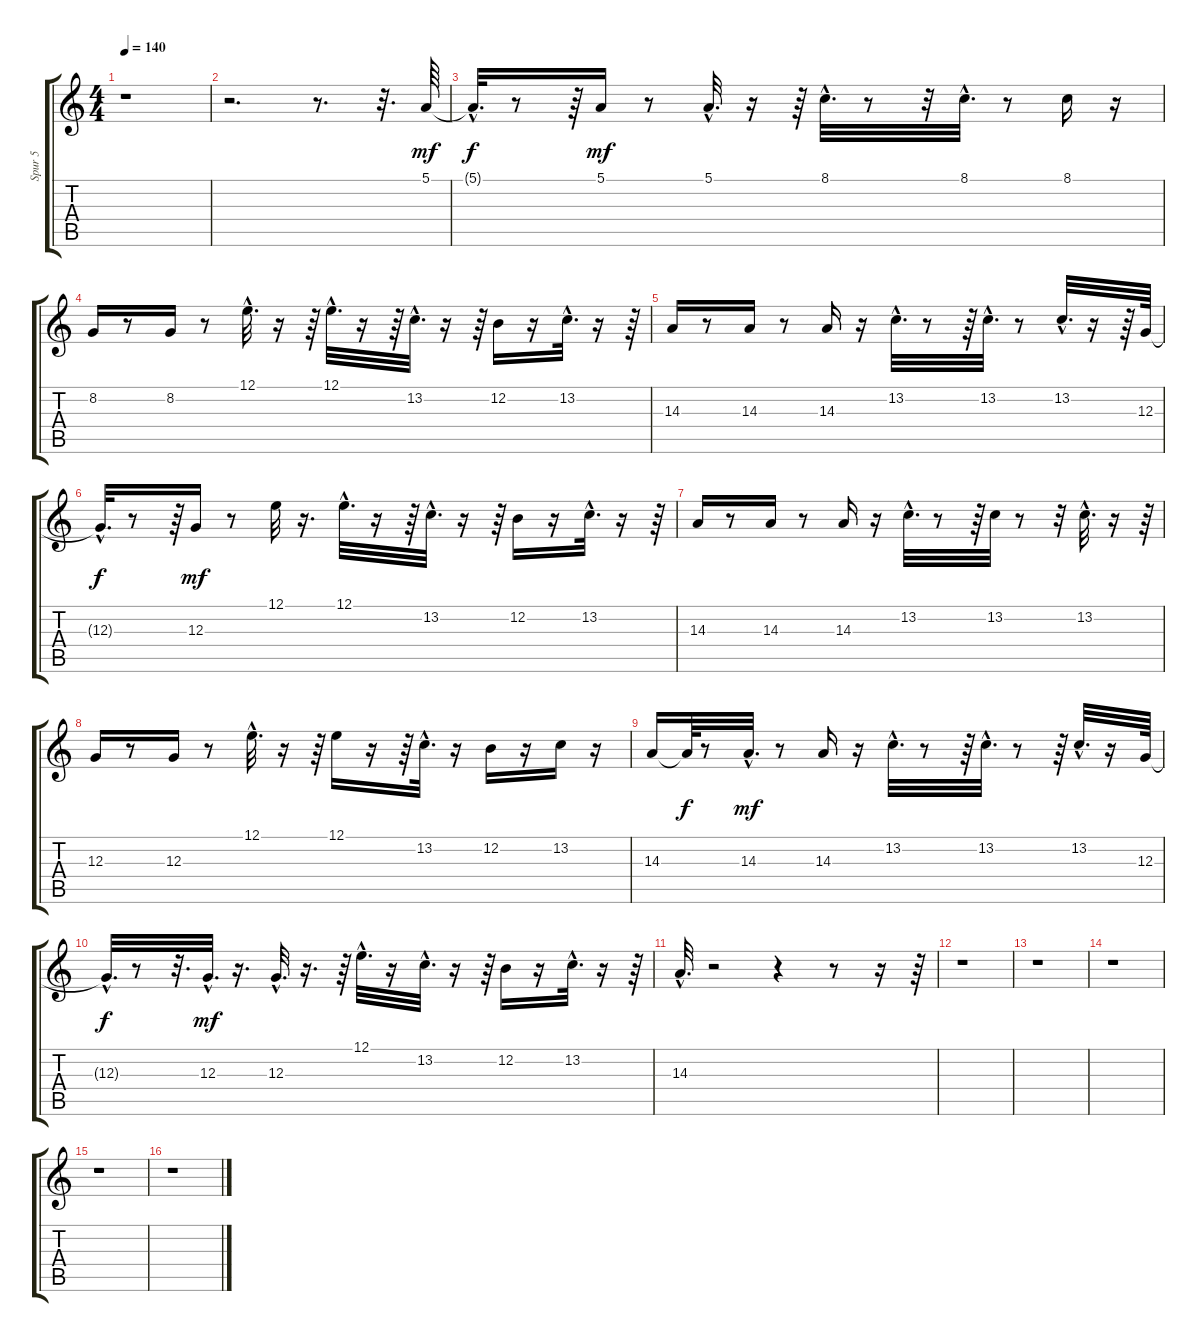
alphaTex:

\track ("Spur 5" "Spur 5") {instrument fx3crystal}
\staff {score tabs}
\tuning (E4 B3 G3 D3 A2 E2) {hide}
\ts (4 4)
\tempo 140
\clef g2
\ks c
r.1{dy mf} |
r.2{d} r.8{d} r.32{d} 5.1.64 |
5.1{hac t}.32{d dy f} r.8 r.64 5.1.16{dy mf} r.8 5.1{hac}.32{d} r.16 r.64 8.1{hac}.32{d} r.8 r.32 8.1{hac}.32{d} r.8 8.1.16 r.16 |
8.2.16 r.8 8.2.16 r.8 12.1{hac}.32{d} r.16 r.64 12.1{hac}.32{d} r.16 r.64 13.2{hac}.32{d} r.16 r.64 12.2.16 r.16 13.2{hac}.32{d} r.16 r.64 |
14.3.16 r.8 14.3.16 r.8 14.3.16 r.16 13.2{hac}.32{d} r.8 r.64 13.2{hac}.32{d} r.8 13.2{hac}.32{d} r.16 r.64 12.3.64 |
12.3{hac t}.32{d dy f} r.8 r.64 12.3.16{dy mf} r.8 12.1.32 r.16{d} 12.1{hac}.32{d} r.16 r.64 13.2{hac}.32{d} r.16 r.64 12.2.16 r.16 13.2{hac}.32{d} r.16 r.64 |
14.3.16 r.8 14.3.16 r.8 14.3.16 r.16 13.2{hac}.32{d} r.8 r.64 13.2.32 r.8 r.32 13.2{hac}.32{d} r.16 r.64 |
12.3.16 r.8 12.3.16 r.8 12.1{hac}.32{d} r.16 r.64 12.1.16 r.16 r.64 13.2{hac}.32{d} r.16 12.2.16 r.16 13.2.16 r.16 |
14.3.16 14.3{t}.64{dy f} r.8 14.3{hac}.32{d dy mf} r.8 14.3.16 r.16 13.2{hac}.32{d} r.8 r.64 13.2{hac}.32{d} r.8 r.64 13.2{hac}.32{d} r.16 12.3.64 |
12.3{hac t}.32{d dy f} r.8 r.32{d} 12.3{hac}.32{d dy mf} r.16{d} 12.3{hac}.32{d} r.16{d} r.64 12.1{hac}.32{d} r.16 13.2{hac}.32{d} r.16 r.64 12.2.16 r.16 13.2{hac}.32{d} r.16 r.64 |
14.3{hac}.32{d} r.2 r.4 r.8 r.16 r.64 |
r.1 |
r.1 |
r.1 |
r.1 |
r.1
